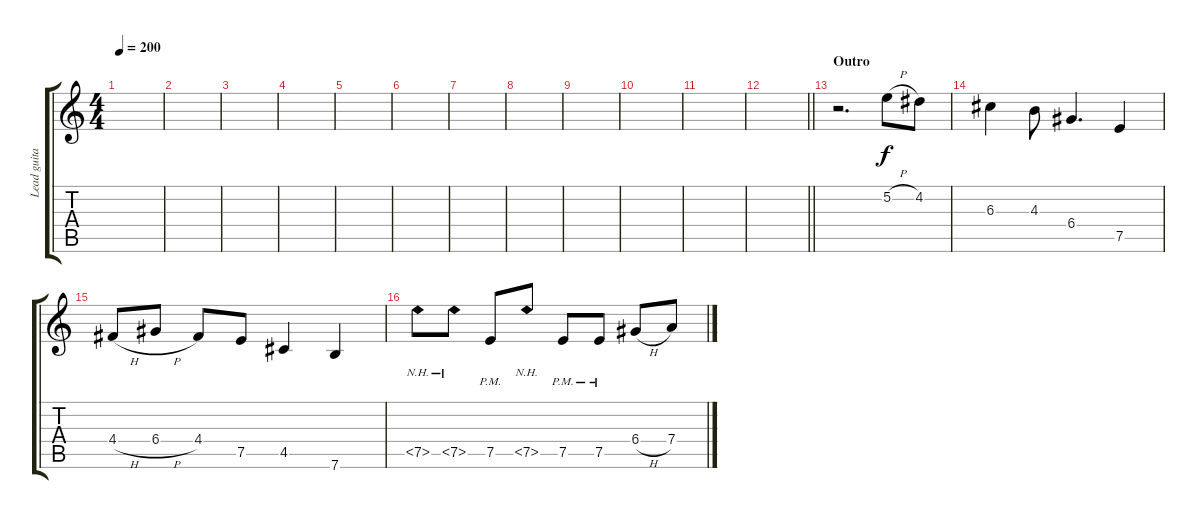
\track ("Lead guitar" "Lead guita") {instrument distortionguitar}
\staff {score tabs}
\tuning (E4 B3 G3 D3 A2 E2) {hide}
\ts (4 4)
\tempo 200
\clef g2
\ks c
|
|
|
|
|
|
|
|
|
|
|
\barLineRight lightlight
|
\section ("" "Outro")
r.2{d} 5.2{h}.8 4.2.8 |
6.3.4 4.3.8 6.4.4{d} 7.5.4 |
4.4{h}.8 6.4{h}.8 4.4.8 7.5.8 4.5.4 7.6.4 |
7.5{nh}.8 7.5{nh}.8 7.5{pm}.8 7.5{nh}.8 7.5{pm}.8 7.5{pm}.8 6.4{h}.8 7.4.8
